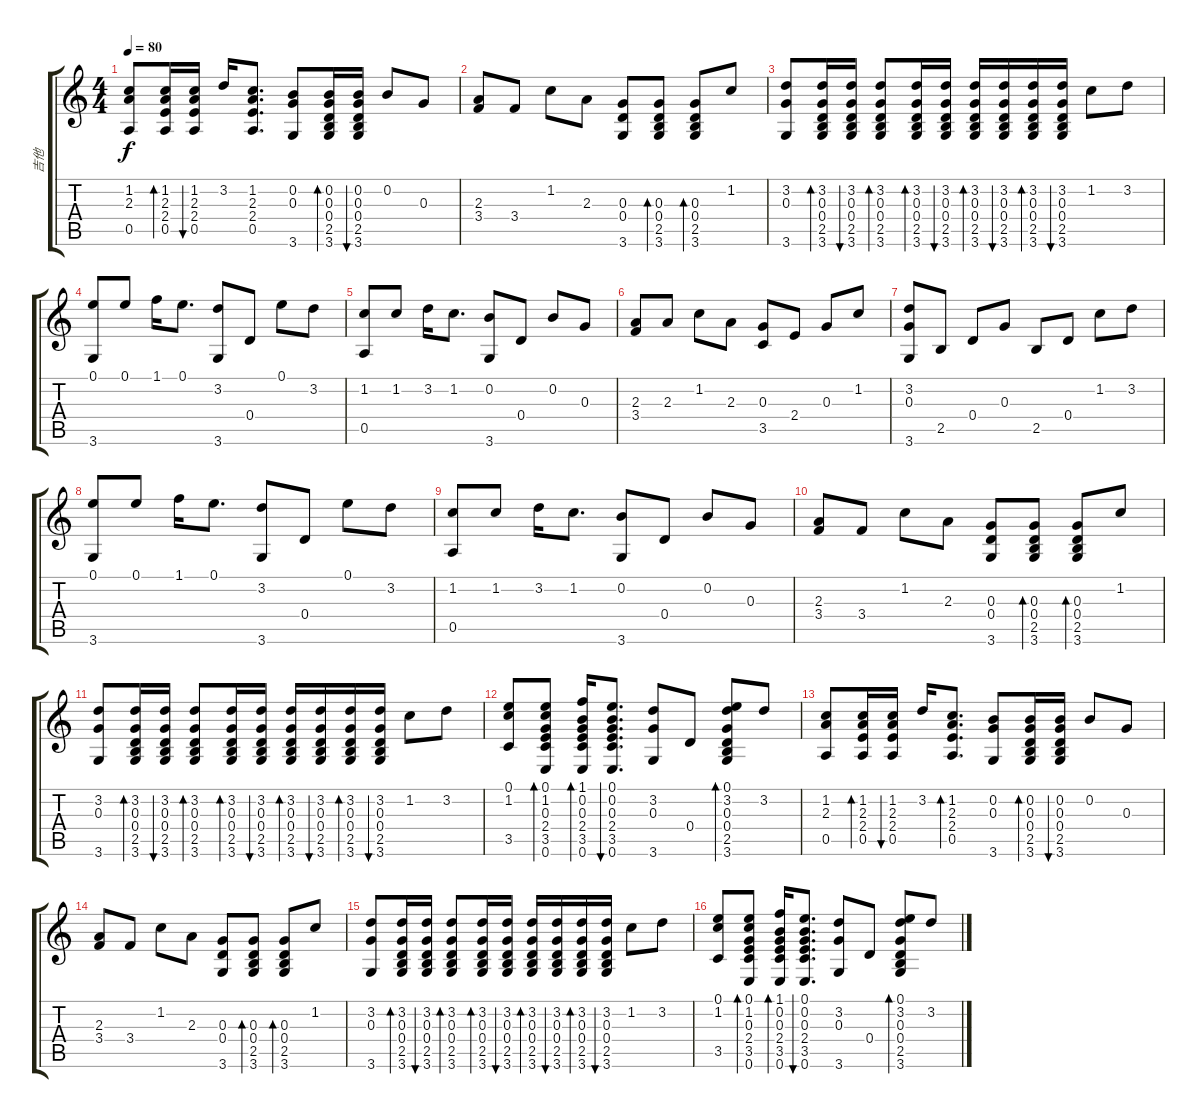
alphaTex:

\track ("吉他" "吉他") {instrument acousticguitarsteel}
\staff {score tabs}
\tuning (E4 B3 G3 D3 A2 E2) {hide}
\ts (4 4)
\tempo 80
\clef g2
\ks c
(1.2 2.3 0.5).8{dy f} (1.2 2.3 2.4 0.5).16{bd 60} (1.2 2.3 2.4 0.5).16{bu 60} 3.2.16 (1.2 2.3 2.4 0.5).8{d} (0.2 0.3 3.6).8 (0.2 0.3 0.4 2.5 3.6).16{bd 60} (0.2 0.3 0.4 2.5 3.6).16{bu 60} 0.2.8 0.3.8 |
(2.3 3.4).8 3.4.8 1.2.8 2.3.8 (0.3 0.4 3.6).8 (0.3 0.4 2.5 3.6).8{bd 60} (0.3 0.4 2.5 3.6).8{bd 60} 1.2.8 |
(3.2 0.3 3.6).8 (3.2 0.3 0.4 2.5 3.6).16{bd 60} (3.2 0.3 0.4 2.5 3.6).16{bu 60} (3.2 0.3 0.4 2.5 3.6).8{bd 60} (3.2 0.3 0.4 2.5 3.6).16{bd 60} (3.2 0.3 0.4 2.5 3.6).16{bu 60} (3.2 0.3 0.4 2.5 3.6).16{bd 60} (3.2 0.3 0.4 2.5 3.6).16{bu 60} (3.2 0.3 0.4 2.5 3.6).16{bd 60} (3.2 0.3 0.4 2.5 3.6).16{bu 60} 1.2.8 3.2.8 |
(0.1 3.6).8 0.1.8 1.1.16 0.1.8{d} (3.2 3.6).8 0.4.8 0.1.8 3.2.8 |
(1.2 0.5).8 1.2.8 3.2.16 1.2.8{d} (0.2 3.6).8 0.4.8 0.2.8 0.3.8 |
(2.3 3.4).8 2.3.8 1.2.8 2.3.8 (0.3 3.5).8 2.4.8 0.3.8 1.2.8 |
(3.2 0.3 3.6).8 2.5.8 0.4.8 0.3.8 2.5.8 0.4.8 1.2.8 3.2.8 |
(0.1 3.6).8 0.1.8 1.1.16 0.1.8{d} (3.2 3.6).8 0.4.8 0.1.8 3.2.8 |
(1.2 0.5).8 1.2.8 3.2.16 1.2.8{d} (0.2 3.6).8 0.4.8 0.2.8 0.3.8 |
(2.3 3.4).8 3.4.8 1.2.8 2.3.8 (0.3 0.4 3.6).8 (0.3 0.4 2.5 3.6).8{bd 60} (0.3 0.4 2.5 3.6).8{bd 60} 1.2.8 |
(3.2 0.3 3.6).8 (3.2 0.3 0.4 2.5 3.6).16{bd 60} (3.2 0.3 0.4 2.5 3.6).16{bu 60} (3.2 0.3 0.4 2.5 3.6).8{bd 60} (3.2 0.3 0.4 2.5 3.6).16{bd 60} (3.2 0.3 0.4 2.5 3.6).16{bu 60} (3.2 0.3 0.4 2.5 3.6).16{bd 60} (3.2 0.3 0.4 2.5 3.6).16{bu 60} (3.2 0.3 0.4 2.5 3.6).16{bd 60} (3.2 0.3 0.4 2.5 3.6).16{bu 60} 1.2.8 3.2.8 |
(0.1 1.2 3.5).8 (0.1 1.2 0.3 2.4 3.5 0.6).8{bd 60} (1.1 0.2 0.3 2.4 3.5 0.6).16{bd 60} (0.1 0.2 0.3 2.4 3.5 0.6).8{d bu 60} (3.2 0.3 3.6).8 0.4.8 (0.1 3.2 0.3 0.4 2.5 3.6).8{bd 60} 3.2.8 |
(1.2 2.3 0.5).8 (1.2 2.3 2.4 0.5).16{bd 60} (1.2 2.3 2.4 0.5).16{bu 60} 3.2.16 (1.2 2.3 2.4 0.5).8{d bd 60} (0.2 0.3 3.6).8 (0.2 0.3 0.4 2.5 3.6).16{bd 60} (0.2 0.3 0.4 2.5 3.6).16{bu 60} 0.2.8 0.3.8 |
(2.3 3.4).8 3.4.8 1.2.8 2.3.8 (0.3 0.4 3.6).8 (0.3 0.4 2.5 3.6).8{bd 60} (0.3 0.4 2.5 3.6).8{bd 60} 1.2.8 |
(3.2 0.3 3.6).8 (3.2 0.3 0.4 2.5 3.6).16{bd 60} (3.2 0.3 0.4 2.5 3.6).16{bu 60} (3.2 0.3 0.4 2.5 3.6).8{bd 60} (3.2 0.3 0.4 2.5 3.6).16{bd 60} (3.2 0.3 0.4 2.5 3.6).16{bu 60} (3.2 0.3 0.4 2.5 3.6).16{bd 60} (3.2 0.3 0.4 2.5 3.6).16{bu 60} (3.2 0.3 0.4 2.5 3.6).16{bd 60} (3.2 0.3 0.4 2.5 3.6).16{bu 60} 1.2.8 3.2.8 |
(0.1 1.2 3.5).8 (0.1 1.2 0.3 2.4 3.5 0.6).8{bd 60} (1.1 0.2 0.3 2.4 3.5 0.6).16{bd 60} (0.1 0.2 0.3 2.4 3.5 0.6).8{d bu 60} (3.2 0.3 3.6).8 0.4.8 (0.1 3.2 0.3 0.4 2.5 3.6).8{bd 60} 3.2.8
